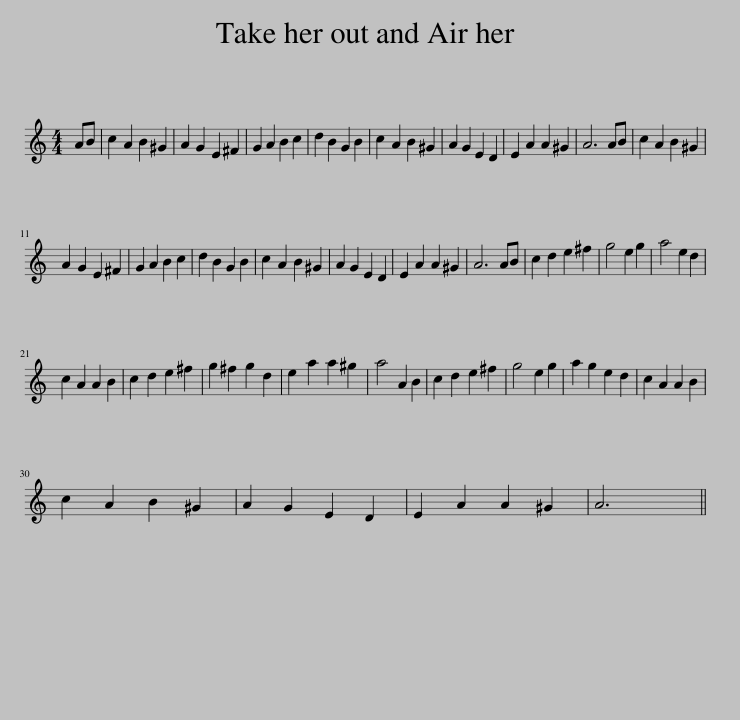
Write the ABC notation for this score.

X:1
L:1/8
M:4/4
I:linebreak $
K:C
V:1 treble
V:1
 AB | c2 A2 B2 ^G2 | A2 G2 E2 ^F2 | G2 A2 B2 c2 | d2 B2 G2 B2 | %5
 c2 A2 B2 ^G2 | A2 G2 E2 D2 | E2 A2 A2 ^G2 | A6 AB | c2 A2 B2 ^G2 |$ %10
 A2 G2 E2 ^F2 | G2 A2 B2 c2 | d2 B2 G2 B2 | c2 A2 B2 ^G2 | A2 G2 E2 D2 | %15
 E2 A2 A2 ^G2 | A6 AB | c2 d2 e2 ^f2 | g4 e2 g2 | a4 e2 d2 |$ %20
 c2 A2 A2 B2 | c2 d2 e2 ^f2 | g2 ^f2 g2 d2 | e2 a2 a2 ^g2 | a4 A2 B2 | %25
 c2 d2 e2 ^f2 | g4 e2 g2 | a2 g2 e2 d2 | c2 A2 A2 B2 |$ c2 A2 B2 ^G2 | %30
 A2 G2 E2 D2 | E2 A2 A2 ^G2 | A6 || %33
